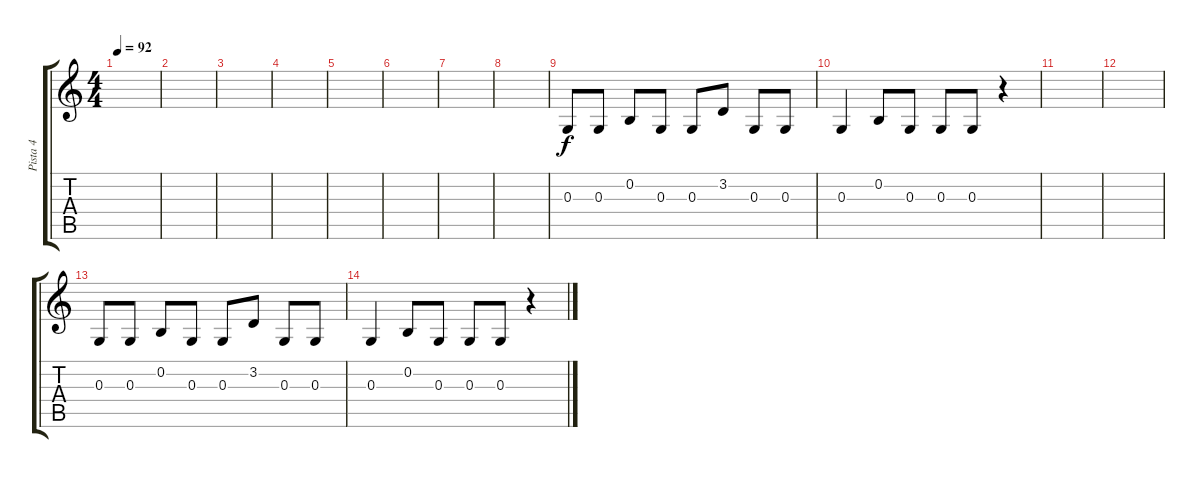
\track ("Pista 4" "Pista 4") {instrument choiraahs}
\staff {score tabs}
\tuning (E4 B3 G3 D3 A2 E2) {hide}
\ts (4 4)
\tempo 92
\clef g2
\ks c
|
|
|
|
|
|
|
|
0.3.8 0.3.8 0.2.8 0.3.8 0.3.8 3.2.8 0.3.8 0.3.8 |
0.3.4 0.2.8 0.3.8 0.3.8 0.3.8 r.4 |
|
|
0.3.8 0.3.8 0.2.8 0.3.8 0.3.8 3.2.8 0.3.8 0.3.8 |
0.3.4 0.2.8 0.3.8 0.3.8 0.3.8 r.4
